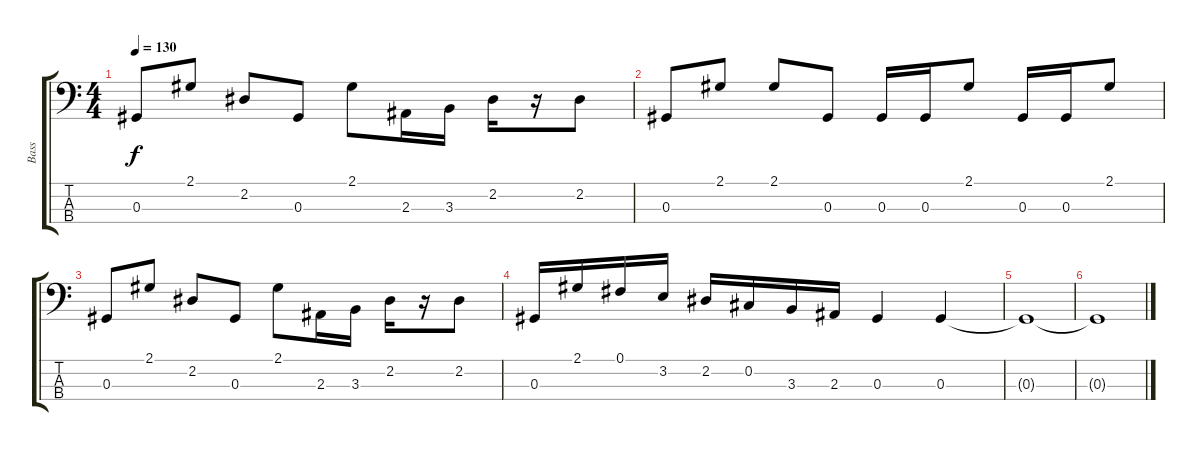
\track ("Bass" "Bass") {instrument electricbassfinger}
\staff {score tabs}
\tuning (Gb2 Db2 Ab1 Eb1) {hide}
\ts (4 4)
\tempo 130
\clef f4
\ks c
0.3.8{dy f} 2.1.8 2.2.8 0.3.8 2.1.8 2.3.16 3.3.16 2.2.16 r.16 2.2.8 |
0.3.8 2.1.8 2.1.8 0.3.8 0.3.16 0.3.16 2.1.8 0.3.16 0.3.16 2.1.8 |
0.3.8 2.1.8 2.2.8 0.3.8 2.1.8 2.3.16 3.3.16 2.2.16 r.16 2.2.8 |
0.3.16 2.1.16 0.1.16 3.2.16 2.2.16 0.2.16 3.3.16 2.3.16 0.3.4 0.3.4 |
0.3{t}.1 |
0.3{t}.1
